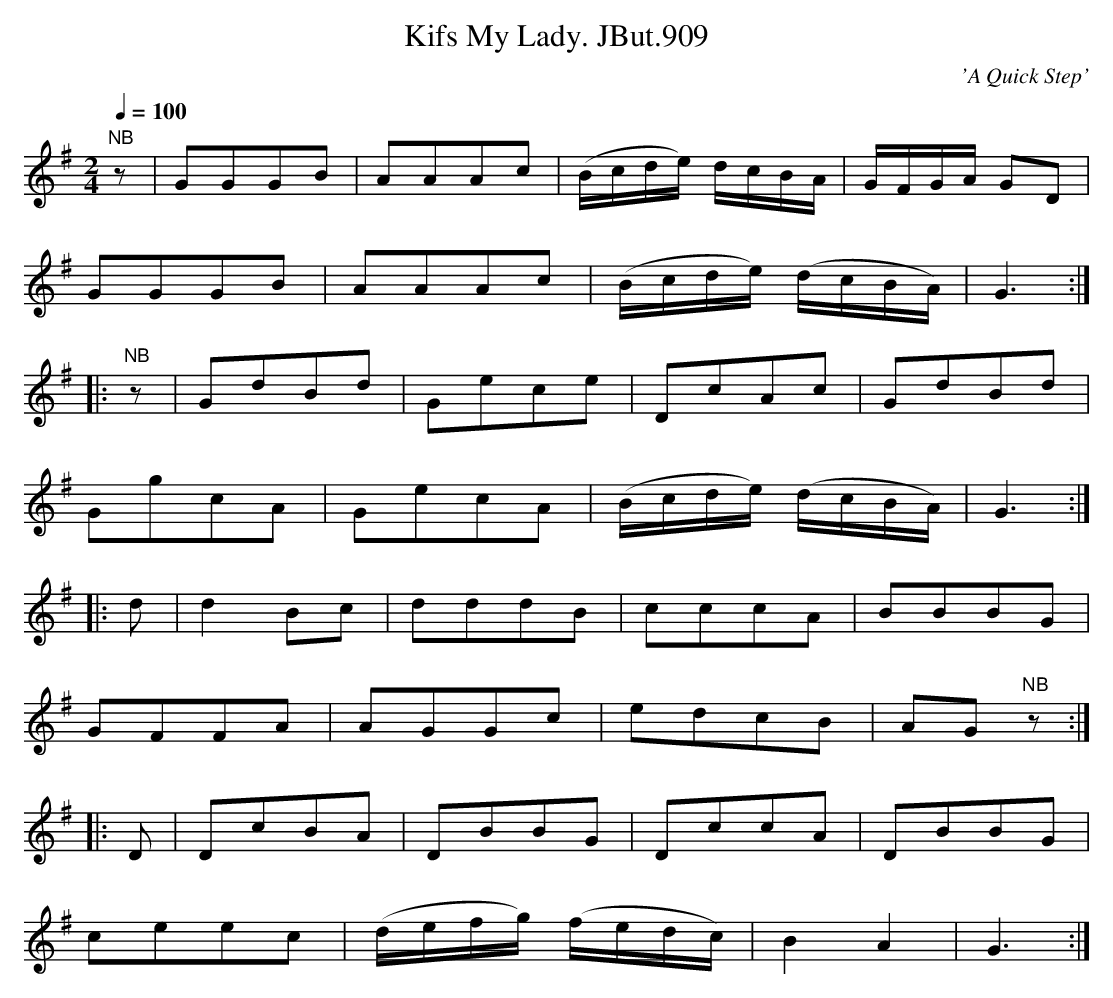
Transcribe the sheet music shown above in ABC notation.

X:1
T:Kifs My Lady. JBut.909
M:2/4
L:1/8
C:'A Quick Step'
Q:1/4=100
K:G
"NB" z | GGGB | AAAc | (B/c/d/e/) d/c/B/A/ | G/F/G/A/ GD |
GGGB | AAAc | (B/c/d/e/) (d/c/B/A/) | G3 :|
|: "NB"z | GdBd | Gece | DcAc | GdBd |
GgcA | GecA |  (B/c/d/e/) (d/c/B/A/) | G3 :|
|: d | d2Bc | dddB | cccA | BBBG |
GFFA | AGGc | edcB | AG "NB"z :|
|: D | DcBA | DBBG | DccA | DBBG |
ceec | (d/e/f/g/) (f/e/d/c/) | B2A2 | G3 :|
